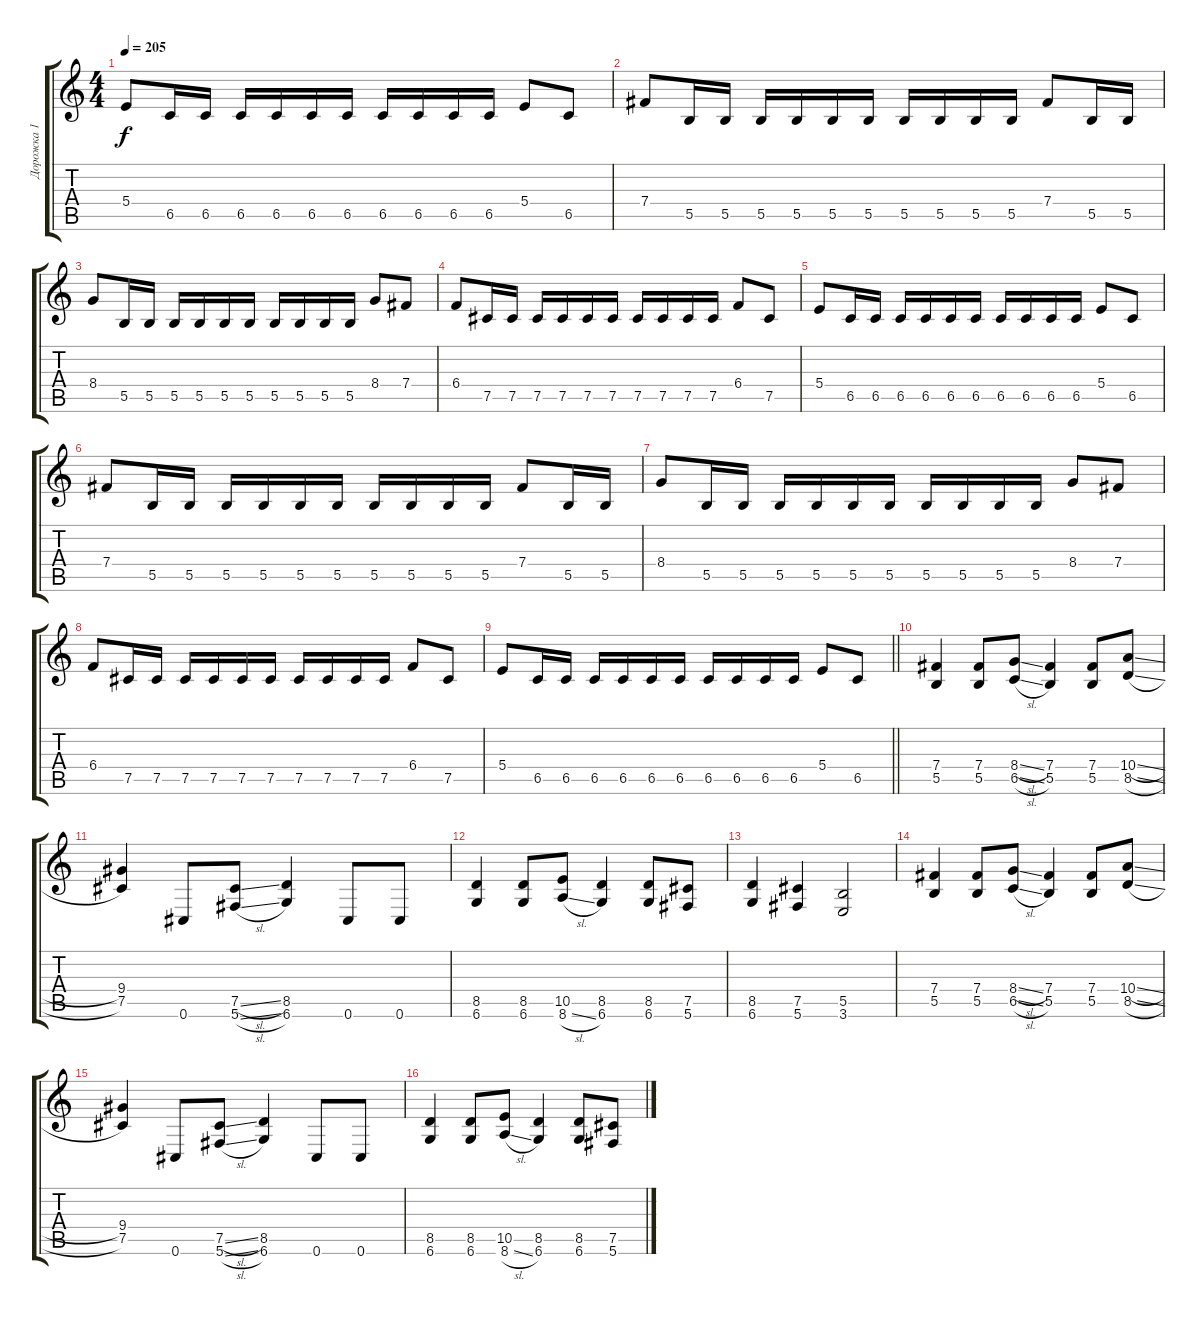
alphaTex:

\track ("Дорожка 1" "Дорожка 1") {instrument distortionguitar}
\staff {score tabs}
\tuning (Db4 Ab3 E3 B2 Gb2 Db2) {hide}
\ts (4 4)
\tempo 205
\clef g2
\ks c
5.4.8{dy f} 6.5.16 6.5.16 6.5.16 6.5.16 6.5.16 6.5.16 6.5.16 6.5.16 6.5.16 6.5.16 5.4.8 6.5.8 |
7.4.8 5.5.16 5.5.16 5.5.16 5.5.16 5.5.16 5.5.16 5.5.16 5.5.16 5.5.16 5.5.16 7.4.8 5.5.16 5.5.16 |
8.4.8 5.5.16 5.5.16 5.5.16 5.5.16 5.5.16 5.5.16 5.5.16 5.5.16 5.5.16 5.5.16 8.4.8 7.4.8 |
6.4.8 7.5.16 7.5.16 7.5.16 7.5.16 7.5.16 7.5.16 7.5.16 7.5.16 7.5.16 7.5.16 6.4.8 7.5.8 |
5.4.8 6.5.16 6.5.16 6.5.16 6.5.16 6.5.16 6.5.16 6.5.16 6.5.16 6.5.16 6.5.16 5.4.8 6.5.8 |
7.4.8 5.5.16 5.5.16 5.5.16 5.5.16 5.5.16 5.5.16 5.5.16 5.5.16 5.5.16 5.5.16 7.4.8 5.5.16 5.5.16 |
8.4.8 5.5.16 5.5.16 5.5.16 5.5.16 5.5.16 5.5.16 5.5.16 5.5.16 5.5.16 5.5.16 8.4.8 7.4.8 |
6.4.8 7.5.16 7.5.16 7.5.16 7.5.16 7.5.16 7.5.16 7.5.16 7.5.16 7.5.16 7.5.16 6.4.8 7.5.8 |
\barLineRight lightlight
5.4.8 6.5.16 6.5.16 6.5.16 6.5.16 6.5.16 6.5.16 6.5.16 6.5.16 6.5.16 6.5.16 5.4.8 6.5.8 |
(7.4 5.5).4 (7.4 5.5).8 (8.4{sl} 6.5{sl}).8 (7.4 5.5).4 (7.4 5.5).8 (10.4{sl} 8.5{sl}).8 |
(9.4 7.5).4 0.6.8 (7.5{sl} 5.6{sl}).8 (8.5 6.6).4 0.6.8 0.6.8 |
(8.5 6.6).4 (8.5 6.6).8 (10.5 8.6{sl}).8 (8.5 6.6).4 (8.5 6.6).8 (7.5 5.6).8 |
(8.5 6.6).4 (7.5 5.6).4 (5.5 3.6).2 |
(7.4 5.5).4 (7.4 5.5).8 (8.4{sl} 6.5{sl}).8 (7.4 5.5).4 (7.4 5.5).8 (10.4{sl} 8.5{sl}).8 |
(9.4 7.5).4 0.6.8 (7.5{sl} 5.6{sl}).8 (8.5 6.6).4 0.6.8 0.6.8 |
(8.5 6.6).4 (8.5 6.6).8 (10.5 8.6{sl}).8 (8.5 6.6).4 (8.5 6.6).8 (7.5 5.6).8
